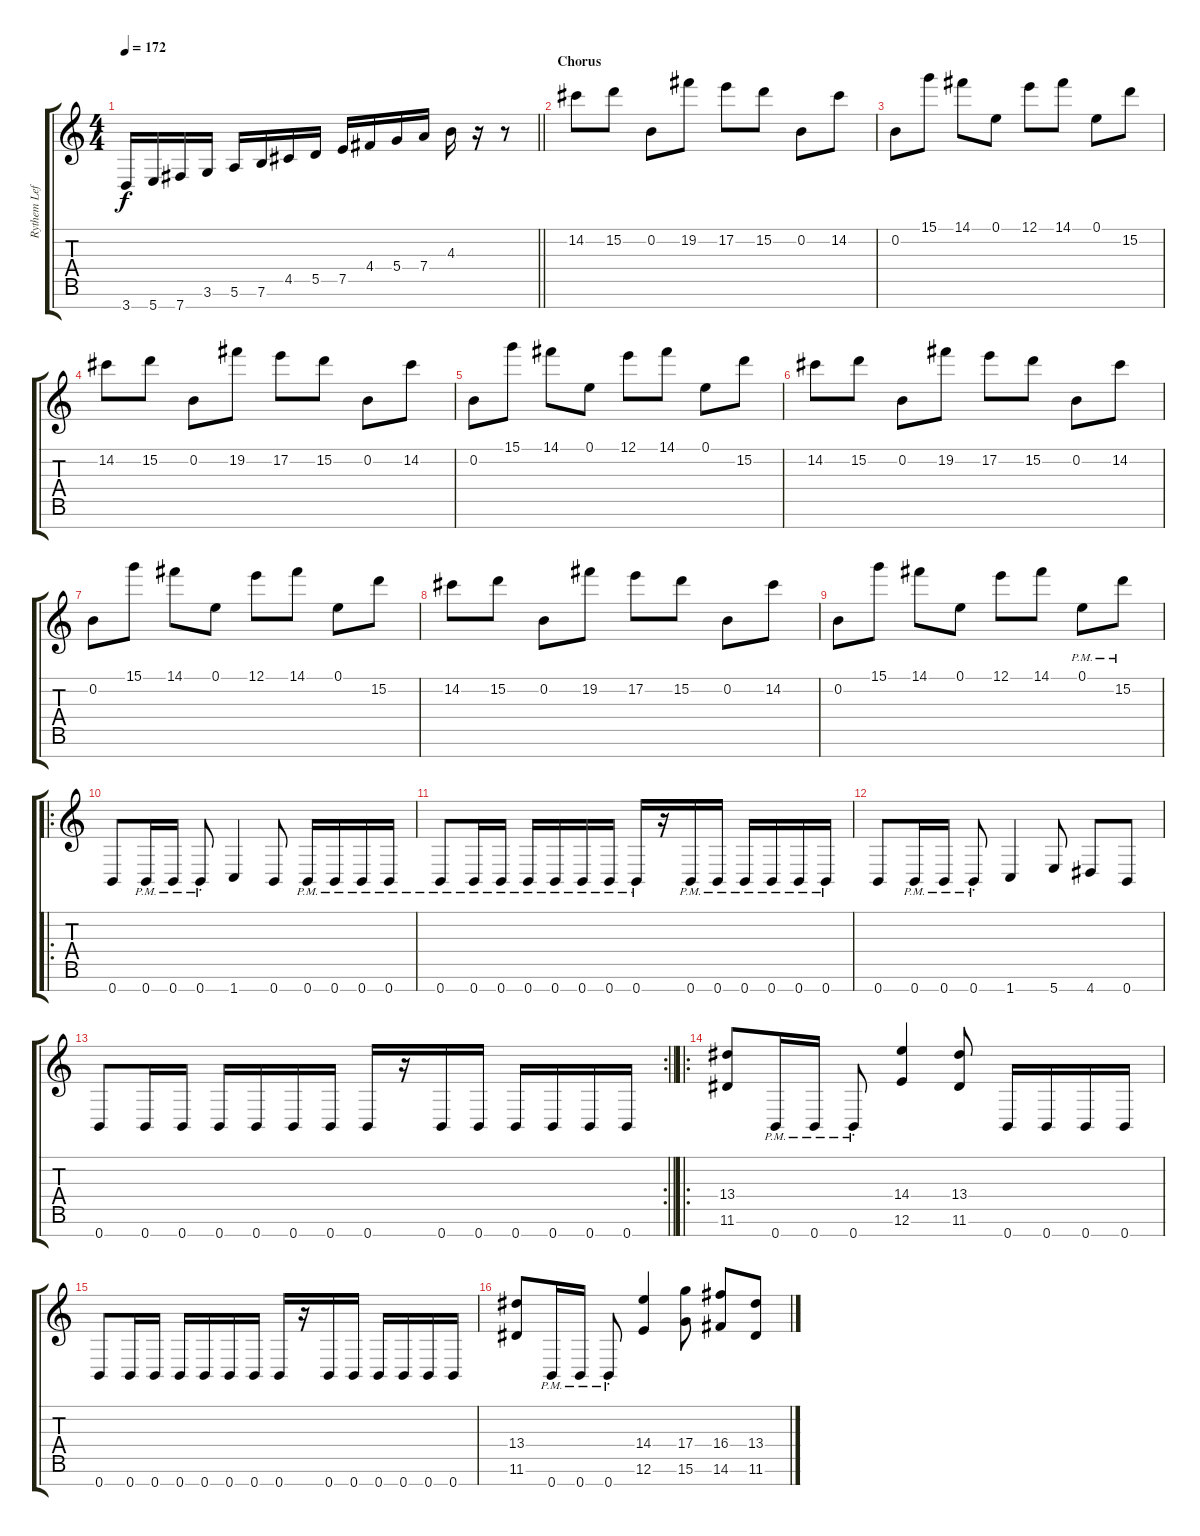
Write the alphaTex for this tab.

\track ("Rythem Left" "Rythem Lef") {instrument distortionguitar}
\staff {score tabs}
\tuning (E4 B3 G3 D3 A2 E2 B1) {hide}
\ts (4 4)
\tempo 172
\clef g2
\barLineRight lightlight
\ks c
3.7.16{dy f} 5.7.16 7.7.16 3.6.16 5.6.16 7.6.16 4.5.16 5.5.16 7.5.16 4.4.16 5.4.16 7.4.16 4.3.16 r.16 r.8 |
\section ("" "Chorus")
14.2.8 15.2.8 0.2.8 19.2.8 17.2.8 15.2.8 0.2.8 14.2.8 |
0.2.8 15.1.8 14.1.8 0.1.8 12.1.8 14.1.8 0.1.8 15.2.8 |
14.2.8 15.2.8 0.2.8 19.2.8 17.2.8 15.2.8 0.2.8 14.2.8 |
0.2.8 15.1.8 14.1.8 0.1.8 12.1.8 14.1.8 0.1.8 15.2.8 |
14.2.8 15.2.8 0.2.8 19.2.8 17.2.8 15.2.8 0.2.8 14.2.8 |
0.2.8 15.1.8 14.1.8 0.1.8 12.1.8 14.1.8 0.1.8 15.2.8 |
14.2.8 15.2.8 0.2.8 19.2.8 17.2.8 15.2.8 0.2.8 14.2.8 |
0.2.8 15.1.8 14.1.8 0.1.8 12.1.8 14.1.8 0.1{pm}.8 15.2{pm}.8 |
\ro
0.7.8 0.7{pm}.16 0.7{pm}.16 0.7{pm st}.8 1.7.4 0.7.8 0.7{pm}.16 0.7{pm}.16 0.7{pm}.16 0.7{pm}.16 |
0.7{pm}.8 0.7{pm}.16 0.7{pm}.16 0.7{pm}.16 0.7{pm}.16 0.7{pm}.16 0.7{pm}.16 0.7{pm}.16 r.16 0.7{pm}.16 0.7{pm}.16 0.7{pm}.16 0.7{pm}.16 0.7{pm}.16 0.7{pm}.16 |
0.7.8 0.7{pm}.16 0.7{pm}.16 0.7{pm st}.8 1.7.4 5.7.8 4.7.8 0.7.8 |
\rc 2
\barLineRight lightlight
0.7.8 0.7.16 0.7.16 0.7.16 0.7.16 0.7.16 0.7.16 0.7.16 r.16 0.7.16 0.7.16 0.7.16 0.7.16 0.7.16 0.7.16 |
\ro
(13.4 11.6).8 0.7{pm}.16 0.7{pm}.16 0.7{pm st}.8 (14.4 12.6).4 (13.4 11.6).8 0.7.16 0.7.16 0.7.16 0.7.16 |
0.7.8 0.7.16 0.7.16 0.7.16 0.7.16 0.7.16 0.7.16 0.7.16 r.16 0.7.16 0.7.16 0.7.16 0.7.16 0.7.16 0.7.16 |
(13.4 11.6).8 0.7{pm}.16 0.7{pm}.16 0.7{pm st}.8 (14.4 12.6).4 (17.4 15.6).8 (16.4 14.6).8 (13.4 11.6).8
